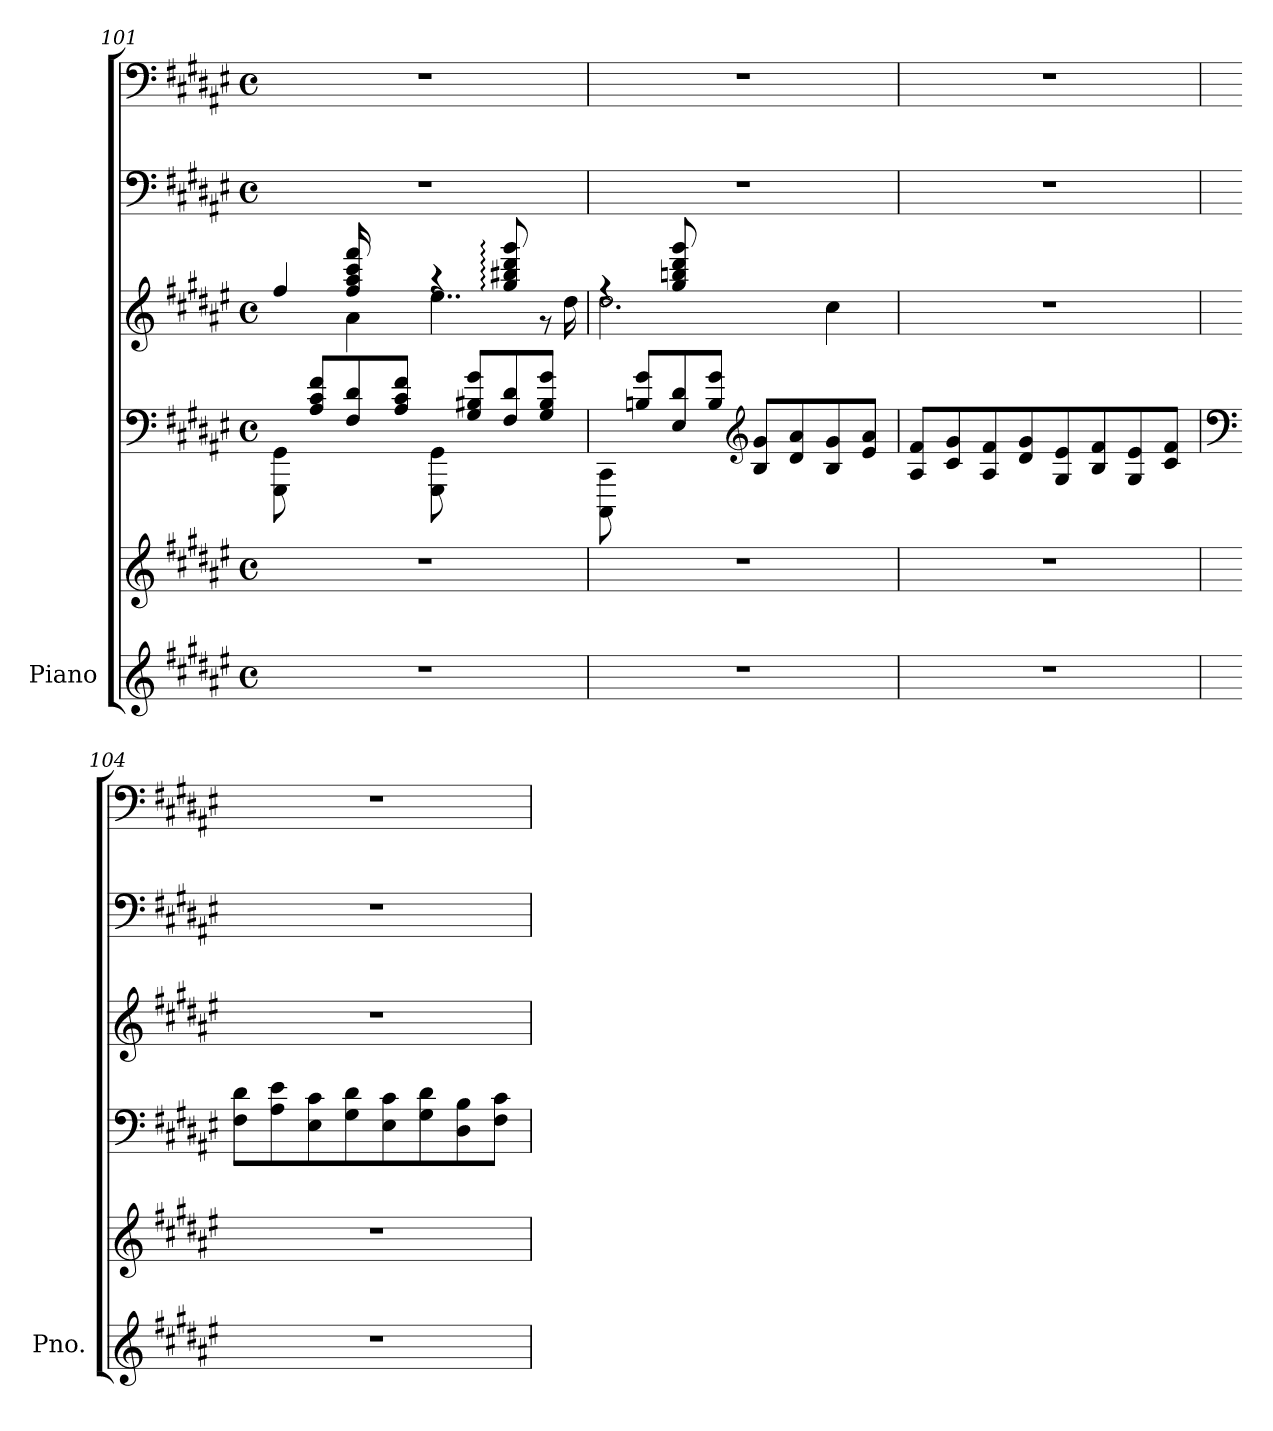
**kern	**kern	**kern	**kern	**kern	**kern
*part1	*part1	*part1	*part1	*part1	*part1
*staff6	*staff5	*staff4	*staff3	*staff2	*staff1
*I"Piano	*	*	*	*	*
*I'Pno.	*	*	*	*	*
*clefG2	*clefG2	*clefF4	*clefG2	*clefF4	*clefF4
*k[f#c#g#d#a#e#]	*k[f#c#g#d#a#e#]	*k[f#c#g#d#a#e#]	*k[f#c#g#d#a#e#]	*k[f#c#g#d#a#e#]	*k[f#c#g#d#a#e#]
*M4/4	*M4/4	*M4/4	*M4/4	*M4/4	*M4/4
*met(c)	*met(c)	*met(c)	*met(c)	*met(c)	*met(c)
=101	=101	=101	=101	=101	=101
*	*	*	*^	*	*
1r	1r	8GGG#\ 8GG#\	4ryy	4ff#/	1r	1r
.	.	8A#/ 8c#/ 8f#/L	.	.	.	.
.	.	8F#/ 8d#/	4a#:\	16ff#/ 16aa#/ 16ccc#/ 16fff#/	.	.
.	.	.	.	8.ryy	.	.
.	.	8A#/ 8c#/ 8f#/J	.	.	.	.
.	.	8GGG#\ 8GG#\	4..ee#\	4raa	.	.
.	.	8G#/ 8B#X/ 8g#/L	.	.	.	.
.	.	8F#/ 8d#/	.	8gg#/: 8bb#X/: 8ddd#/: 8ggg#/:	.	.
.	.	8G#/ 8B#/ 8g#/J	.	8r	.	.
.	.	.	16dd#\	.	.	.
!!LO:PB:g=z
=102	=102	=102	=102	=102	=102	=102
1r	1r	8CCC#\ 8CC#\	2.dd#\	4rff	1r	1r
.	.	8Bn/ 8g#/L	.	.	.	.
.	.	8E#/ 8d#/	.	8gg#/ 8bbn/ 8ddd#/ 8ggg#/	.	.
.	.	8B/ 8g#/J	.	8ryy	.	.
*	*	*clefG2	*	*	*	*
.	.	8B/ 8g#/L	.	2ryy	.	.
.	.	8d#/ 8a#/	.	.	.	.
.	.	8B/ 8g#/	4cc#\	.	.	.
.	.	8e#/ 8a#/J	.	.	.	.
*	*	*	*v	*v	*	*
=103	=103	=103	=103	=103	=103
1r	1r	8A#/ 8f#/L	1r	1r	1r
.	.	8c#/ 8g#/	.	.	.
.	.	8A#/ 8f#/	.	.	.
.	.	8d#/ 8g#/	.	.	.
.	.	8G#/ 8e#/	.	.	.
.	.	8B/ 8f#/	.	.	.
.	.	8G#/ 8e#/	.	.	.
.	.	8c#/ 8f#/J	.	.	.
=104	=104	=104	=104	=104	=104
*	*	*clefF4	*	*	*
1r	1r	8F#\ 8d#\L	1r	1r	1r
.	.	8A#\ 8e#\	.	.	.
.	.	8E#\ 8c#\	.	.	.
.	.	8G#\ 8d#\	.	.	.
.	.	8E#\ 8c#\	.	.	.
.	.	8G#\ 8d#\	.	.	.
.	.	8D#\ 8B\	.	.	.
.	.	8F#\ 8c#\J	.	.	.
=	=	=	=	=	=
*-	*-	*-	*-	*-	*-
